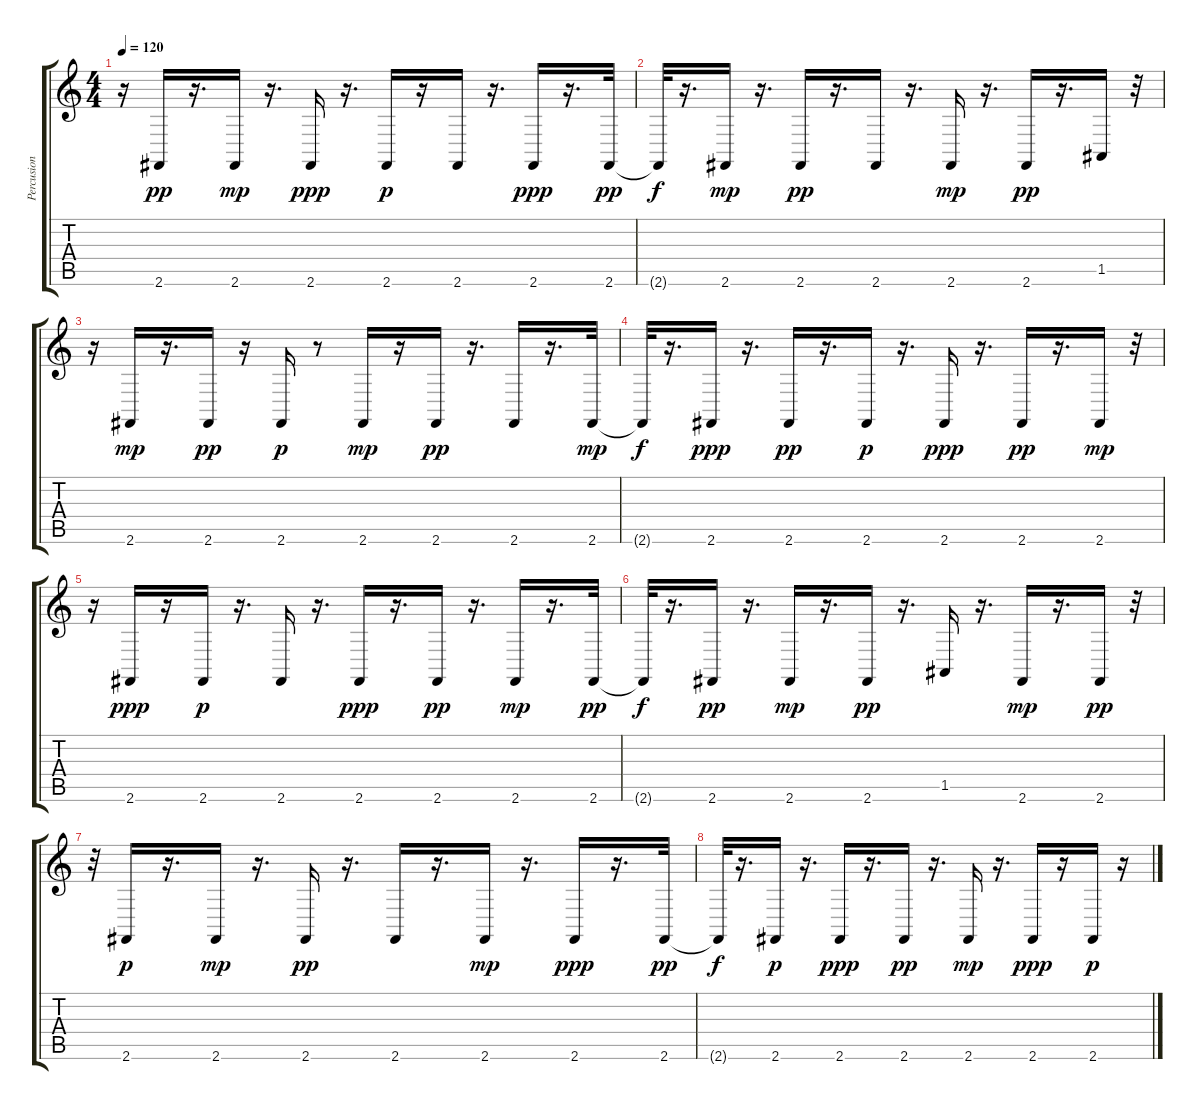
\track ("Percusion" "Percusion") {instrument woodblock}
\staff {score tabs}
\tuning (E4 B3 G3 D3 A2 E2) {hide}
\ts (4 4)
\tempo 120
\clef g2
\ks c
r.16{dy ppp} 2.6.16{dy pp} r.16{d} 2.6.16{dy mp} r.16{d} 2.6.16{dy ppp} r.16{d} 2.6.16{dy p} r.16 2.6.16 r.16{d} 2.6.16{dy ppp} r.16{d} 2.6.32{dy pp} |
2.6{t}.32{dy f} r.16{d} 2.6.16{dy mp} r.16{d} 2.6.16{dy pp} r.16{d} 2.6.16 r.16{d} 2.6.16{dy mp} r.16{d} 2.6.16{dy pp} r.16{d} 1.5.16 r.32 |
r.16 2.6.16{dy mp} r.16{d} 2.6.16{dy pp} r.16 2.6.16{dy p} r.8 2.6.16{dy mp} r.16 2.6.16{dy pp} r.16{d} 2.6.16 r.16{d} 2.6.32{dy mp} |
2.6{t}.32{dy f} r.16{d} 2.6.16{dy ppp} r.16{d} 2.6.16{dy pp} r.16{d} 2.6.16{dy p} r.16{d} 2.6.16{dy ppp} r.16{d} 2.6.16{dy pp} r.16{d} 2.6.16{dy mp} r.32 |
r.16 2.6.16{dy ppp} r.16 2.6.16{dy p} r.16{d} 2.6.16 r.16{d} 2.6.16{dy ppp} r.16{d} 2.6.16{dy pp} r.16{d} 2.6.16{dy mp} r.16{d} 2.6.32{dy pp} |
2.6{t}.32{dy f} r.16{d} 2.6.16{dy pp} r.16{d} 2.6.16{dy mp} r.16{d} 2.6.16{dy pp} r.16{d} 1.5.16 r.16{d} 2.6.16{dy mp} r.16{d} 2.6.16{dy pp} r.32 |
r.32 2.6.16{dy p} r.16{d} 2.6.16{dy mp} r.16{d} 2.6.16{dy pp} r.16{d} 2.6.16 r.16{d} 2.6.16{dy mp} r.16{d} 2.6.16{dy ppp} r.16{d} 2.6.32{dy pp} |
2.6{t}.32{dy f} r.16{d} 2.6.16{dy p} r.16{d} 2.6.16{dy ppp} r.16{d} 2.6.16{dy pp} r.16{d} 2.6.16{dy mp} r.16{d} 2.6.16{dy ppp} r.16 2.6.16{dy p} r.16
